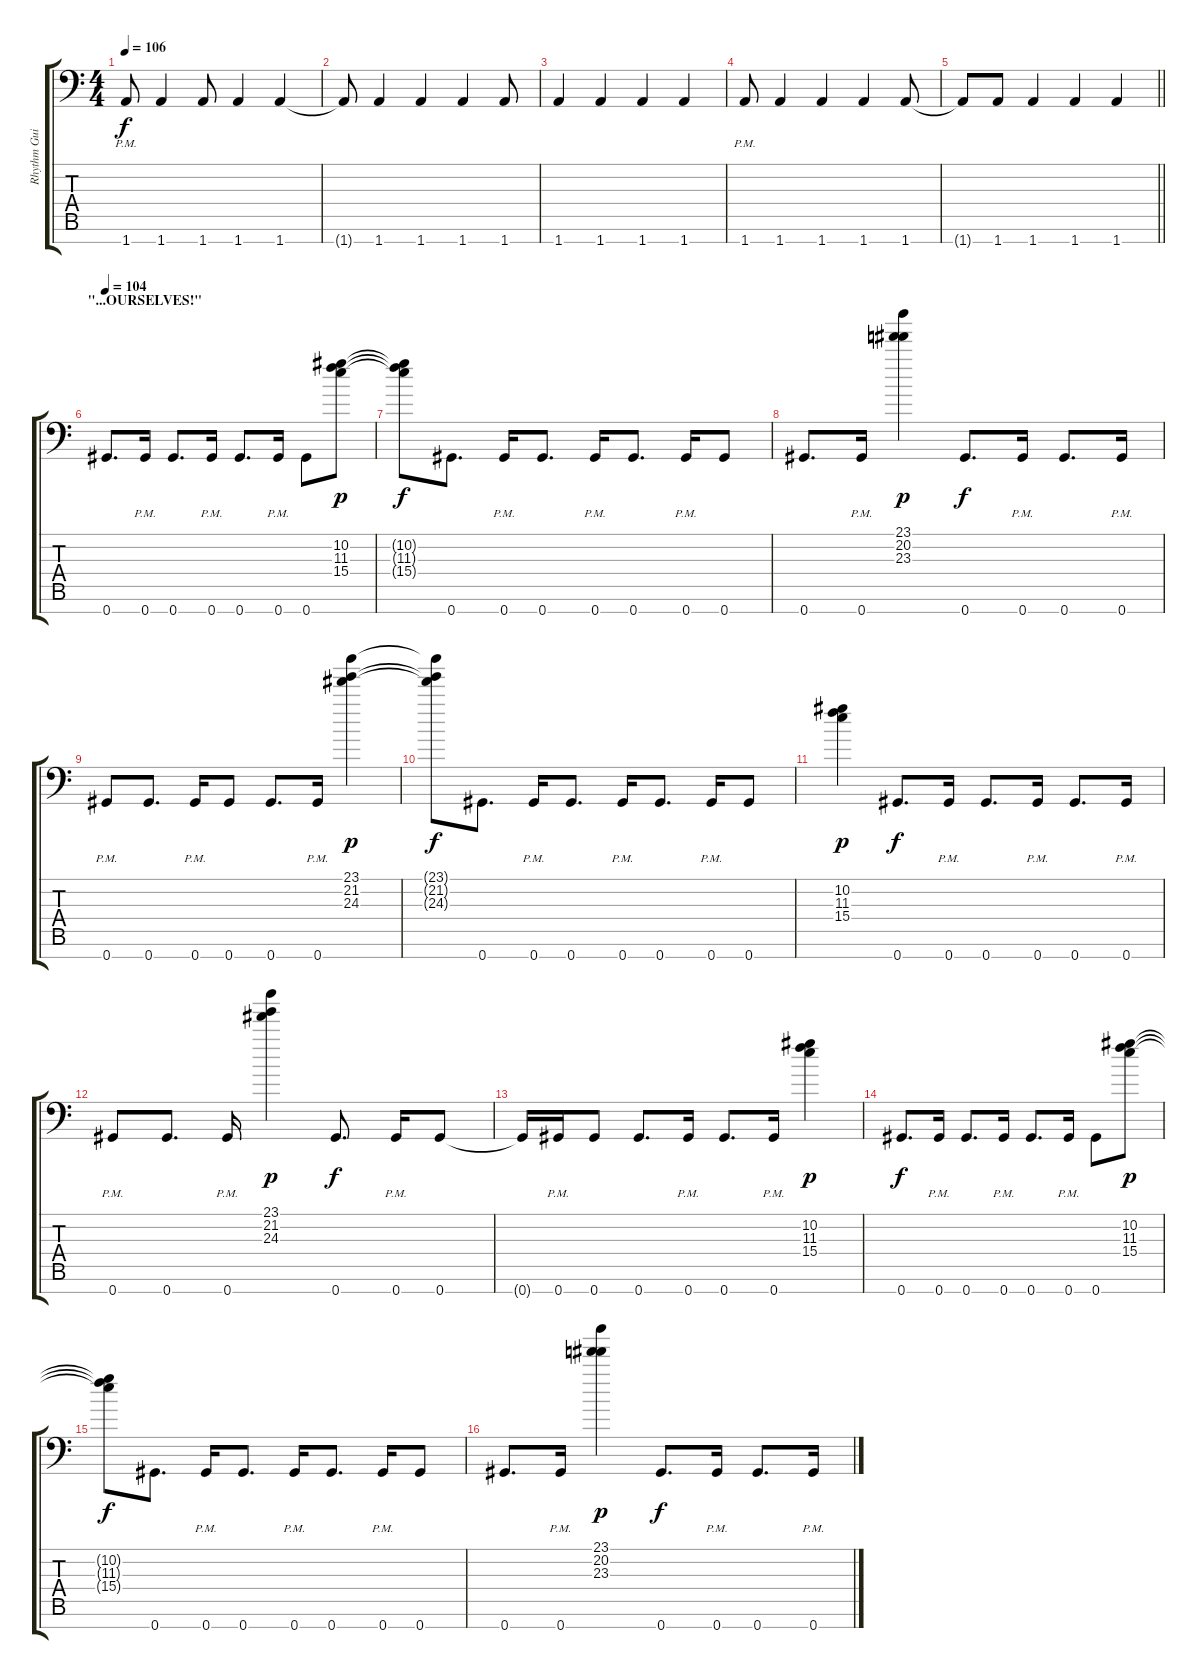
\track ("Rhythm Guitar L" "Rhythm Gui") {instrument distortionguitar}
\staff {score tabs}
\tuning (Eb4 Bb3 Gb3 Db3 Ab2 Eb2 Ab1) {hide}
\ts (4 4)
\tempo 106
\clef f4
\ks c
1.7{pm}.8{dy f} 1.7.4 1.7.8 1.7.4 1.7.4 |
1.7{t}.8 1.7.4 1.7.4 1.7.4 1.7.8 |
1.7.4 1.7.4 1.7.4 1.7.4 |
1.7{pm}.8 1.7.4 1.7.4 1.7.4 1.7.8 |
\barLineRight lightlight
1.7{t}.8 1.7.8 1.7.4 1.7.4 1.7.4 |
\section ("" "\"...OURSELVES!\"")
\tempo 104
0.7.8{d} 0.7{pm}.16 0.7.8{d} 0.7{pm}.16 0.7.8{d} 0.7{pm}.16 0.7.8 (10.2 11.3 15.4).8{dy p} |
(10.2{t} 11.3{t} 15.4{t}).8{dy f} 0.7.8{d} 0.7{pm}.16 0.7.8{d} 0.7{pm}.16 0.7.8{d} 0.7{pm}.16 0.7.8 |
0.7.8{d} 0.7{pm}.16 (23.1 20.2 23.3).4{dy p} 0.7.8{d dy f} 0.7{pm}.16 0.7.8{d} 0.7{pm}.16 |
0.7{pm}.8 0.7.8{d} 0.7{pm}.16 0.7.8 0.7.8{d} 0.7{pm}.16 (23.1 21.2 24.3).4{dy p} |
(23.1{t} 21.2{t} 24.3{t}).8{dy f} 0.7.8{d} 0.7{pm}.16 0.7.8{d} 0.7{pm}.16 0.7.8{d} 0.7{pm}.16 0.7.8 |
(10.2 11.3 15.4).4{dy p} 0.7.8{d dy f} 0.7{pm}.16 0.7.8{d} 0.7{pm}.16 0.7.8{d} 0.7{pm}.16 |
0.7{pm}.8 0.7.8{d} 0.7{pm}.16 (23.1 21.2 24.3).4{dy p} 0.7.8{d dy f} 0.7{pm}.16 0.7.8 |
0.7{t}.16 0.7{pm}.16 0.7.8 0.7.8{d} 0.7{pm}.16 0.7.8{d} 0.7{pm}.16 (10.2 11.3 15.4).4{dy p} |
0.7.8{d dy f} 0.7{pm}.16 0.7.8{d} 0.7{pm}.16 0.7.8{d} 0.7{pm}.16 0.7.8 (10.2 11.3 15.4).8{dy p} |
(10.2{t} 11.3{t} 15.4{t}).8{dy f} 0.7.8{d} 0.7{pm}.16 0.7.8{d} 0.7{pm}.16 0.7.8{d} 0.7{pm}.16 0.7.8 |
0.7.8{d} 0.7{pm}.16 (23.1 20.2 23.3).4{dy p} 0.7.8{d dy f} 0.7{pm}.16 0.7.8{d} 0.7{pm}.16
